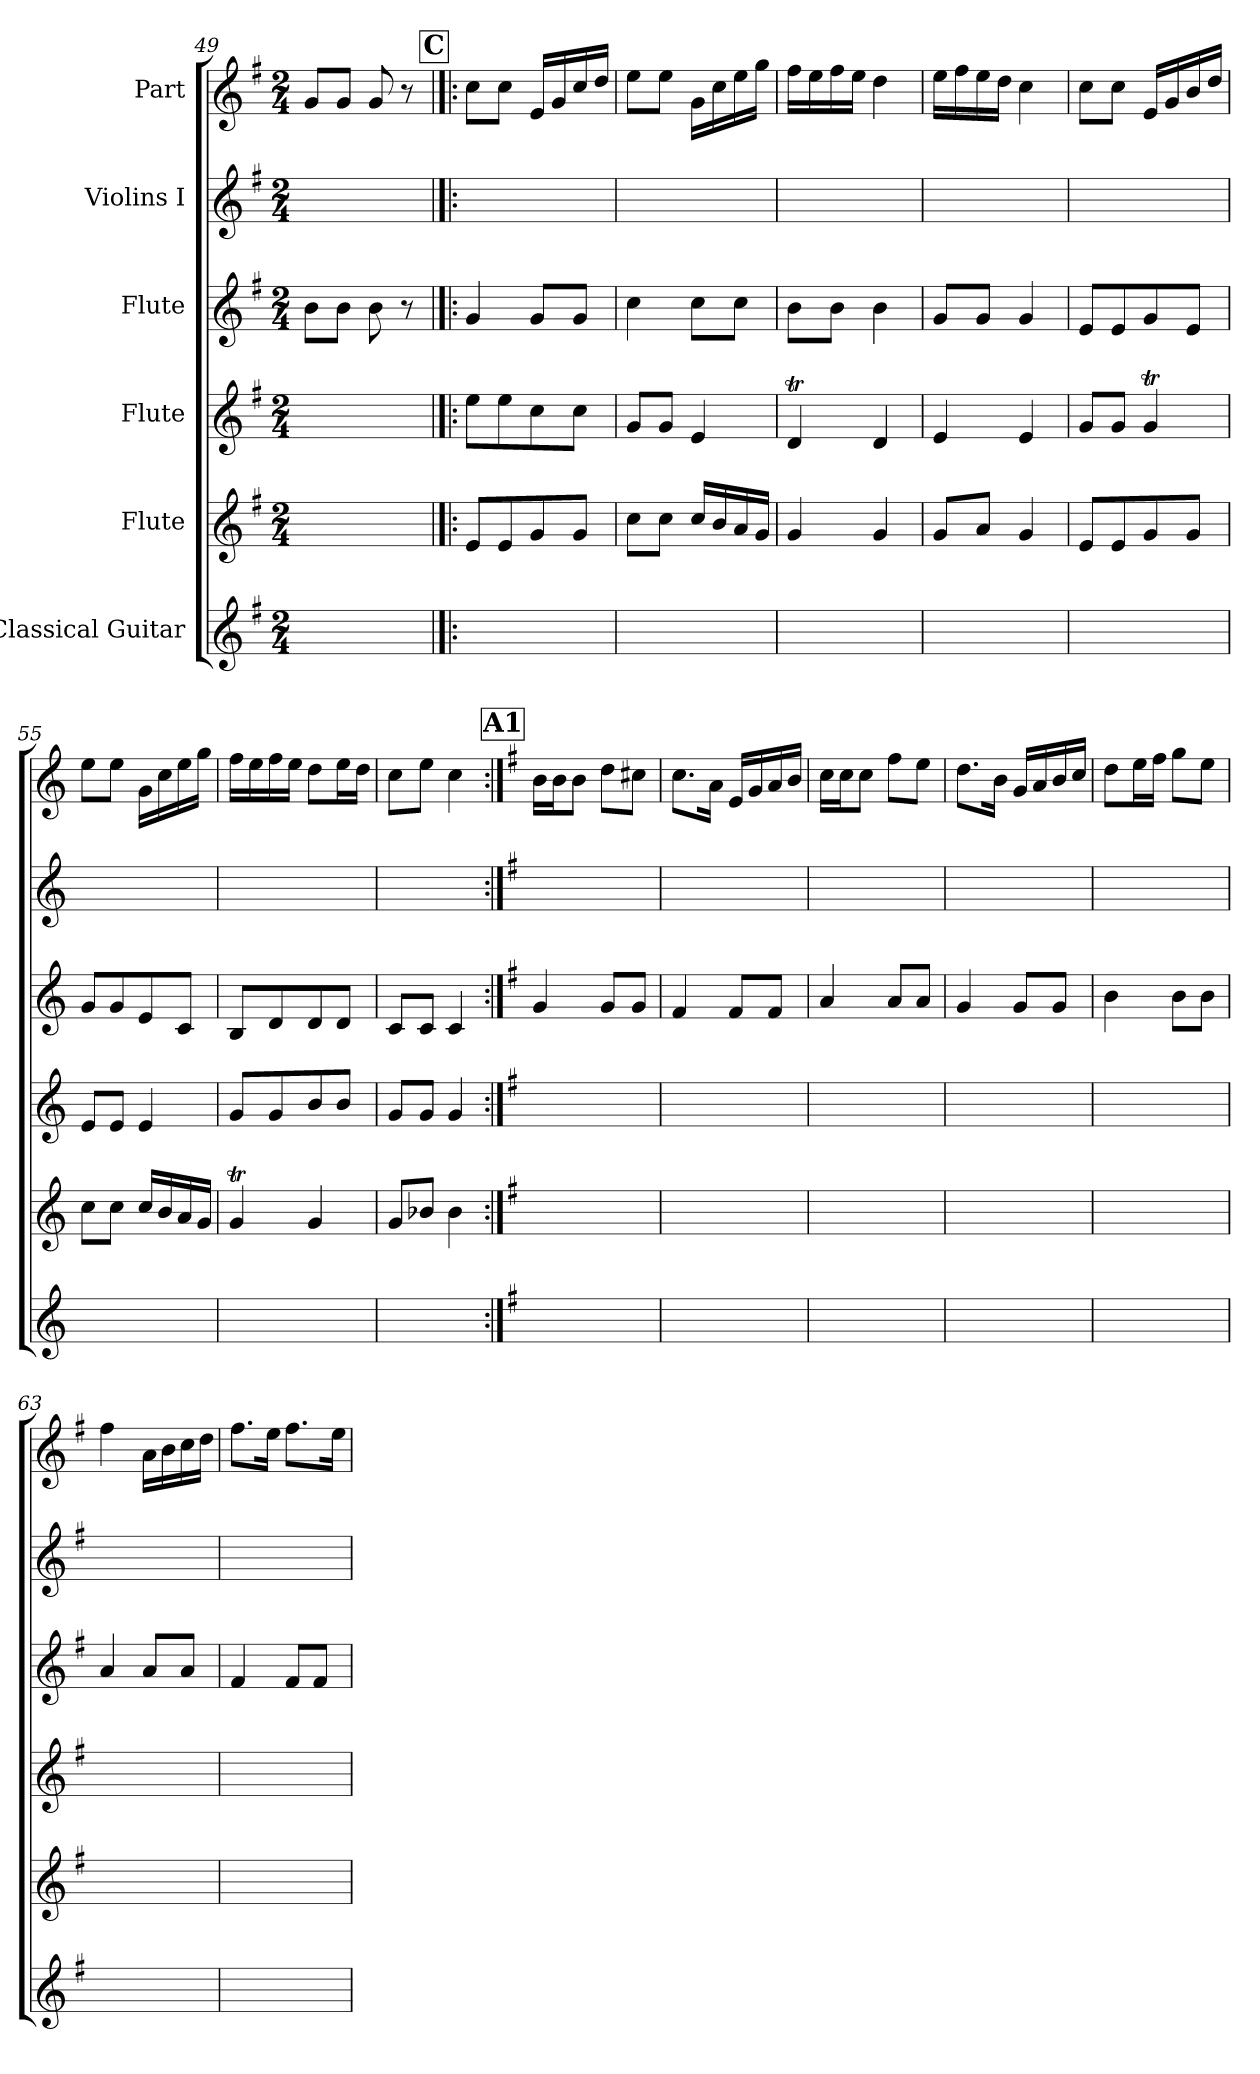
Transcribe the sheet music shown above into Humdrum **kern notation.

**kern	**kern	**kern	**kern	**kern	**kern
*part6	*part5	*part4	*part3	*part2	*part1
*staff6	*staff5	*staff4	*staff3	*staff2	*staff1
*I"Classical Guitar	*I"Flute	*I"Flute	*I"Flute	*I"Violins I	*I"Part
*clefG2	*clefG2	*clefG2	*clefG2	*clefG2	*clefG2
*ITrd7c12	*	*	*	*	*
*k[f#]	*k[f#]	*k[f#]	*k[f#]	*k[f#]	*k[f#]
*G:	*G:	*G:	*G:	*G:	*G:
*M2/4	*M2/4	*M2/4	*M2/4	*M2/4	*M2/4
=49	=49	=49	=49	=49	=49
!LO:N:vis=1	!LO:N:vis=1	!LO:N:vis=1	!	!LO:N:vis=1	!
2ryy	2ryy	2ryy	8bL	2ryy	8gL
.	.	.	8bJ	.	8gJ
.	.	.	8b	.	8g
.	.	.	8r	.	8r
!!LO:REH:place=s1:t=C
=50!|:	=50!|:	=50!|:	=50!|:	=50!|:	=50!|:
*k[]	*k[]	*k[]	*k[]	*k[]	*k[]
*C:	*C:	*C:	*C:	*C:	*C:
!LO:N:vis=1	!	!	!	!LO:N:vis=1	!
2ryy	8eL	8eeL	4g	2ryy	8ccL
.	8e	8ee	.	.	8ccJ
.	8g	8cc	8gL	.	16eLL
.	.	.	.	.	16g
.	8gJ	8ccJ	8gJ	.	16cc
.	.	.	.	.	16ddJJ
=51	=51	=51	=51	=51	=51
!LO:N:vis=1	!	!	!	!LO:N:vis=1	!
2ryy	8ccL	8gL	4cc	2ryy	8eeL
.	8ccJ	8gJ	.	.	8eeJ
.	16ccLL	4e	8ccL	.	16gLL
.	16b	.	.	.	16cc
.	16a	.	8ccJ	.	16ee
.	16gJJ	.	.	.	16ggJJ
=52	=52	=52	=52	=52	=52
!LO:N:vis=1	!	!	!	!LO:N:vis=1	!
2ryy	4g	4dT	8bL	2ryy	16ffLL
.	.	.	.	.	16ee
.	.	.	8bJ	.	16ff
.	.	.	.	.	16eeJJ
.	4g	4d	4b	.	4dd
=53	=53	=53	=53	=53	=53
!LO:N:vis=1	!	!	!	!LO:N:vis=1	!
2ryy	8gL	4eTTT	8gL	2ryy	16eeLL
.	.	.	.	.	16ff
.	8aJ	.	8gJ	.	16ee
.	.	.	.	.	16ddJJ
.	4g	4e	4g	.	4cc
=54	=54	=54	=54	=54	=54
!LO:N:vis=1	!	!	!	!LO:N:vis=1	!
2ryy	8eL	8gL	8eL	2ryy	8ccL
.	8e	8gJ	8e	.	8ccJ
.	8g	4gT	8g	.	16eLL
.	.	.	.	.	16g
.	8gJ	.	8eJ	.	16b
.	.	.	.	.	16ddJJ
=55	=55	=55	=55	=55	=55
!LO:N:vis=1	!	!	!	!LO:N:vis=1	!
2ryy	8ccL	8eL	8gL	2ryy	8eeL
.	8ccJ	8eJ	8g	.	8eeJ
.	16ccLL	4eTTT	8e	.	16gLL
.	16b	.	.	.	16cc
.	16a	.	8cJ	.	16ee
.	16gJJ	.	.	.	16ggJJ
=56	=56	=56	=56	=56	=56
!LO:N:vis=1	!	!	!	!LO:N:vis=1	!
2ryy	4gT	8gL	8BL	2ryy	16ffLL
.	.	.	.	.	16ee
.	.	8g	8d	.	16ff
.	.	.	.	.	16eeJJ
.	4g	8b	8d	.	8ddL
.	.	8bJ	8dJ	.	16eeL
.	.	.	.	.	16ddJJ
=57	=57	=57	=57	=57	=57
!LO:N:vis=1	!	!	!	!LO:N:vis=1	!
2ryy	8gTTTL	8gL	8cL	2ryy	8ccL
.	8b-XJ	8gJ	8cJ	.	8eeJ
.	4b-	4g	4c	.	4cc
!!LO:REH:place=s1:t=A1
=58:|!	=58:|!	=58:|!	=58:|!	=58:|!	=58:|!
*k[f#]	*k[f#]	*k[f#]	*k[f#]	*k[f#]	*k[f#]
*G:	*G:	*G:	*G:	*G:	*G:
!LO:N:vis=1	!LO:N:vis=1	!LO:N:vis=1	!	!LO:N:vis=1	!
2ryy	2ryy	2ryy	4g	2ryy	16bLL
.	.	.	.	.	16bJ
.	.	.	.	.	8bJ
.	.	.	8gL	.	8ddL
.	.	.	8gJ	.	8cc#XJ
=59	=59	=59	=59	=59	=59
!LO:N:vis=1	!LO:N:vis=1	!LO:N:vis=1	!	!LO:N:vis=1	!
2ryy	2ryy	2ryy	4f#	2ryy	8.ccL
.	.	.	.	.	16aJk
.	.	.	8f#L	.	16eLL
.	.	.	.	.	16g
.	.	.	8f#J	.	16a
.	.	.	.	.	16bJJ
=60	=60	=60	=60	=60	=60
!LO:N:vis=1	!LO:N:vis=1	!LO:N:vis=1	!	!LO:N:vis=1	!
2ryy	2ryy	2ryy	4a	2ryy	16ccLL
.	.	.	.	.	16ccJ
.	.	.	.	.	8ccJ
.	.	.	8aL	.	8ff#L
.	.	.	8aJ	.	8eeJ
=61	=61	=61	=61	=61	=61
!LO:N:vis=1	!LO:N:vis=1	!LO:N:vis=1	!	!LO:N:vis=1	!
2ryy	2ryy	2ryy	4g	2ryy	8.ddL
.	.	.	.	.	16bJk
.	.	.	8gL	.	16gLL
.	.	.	.	.	16a
.	.	.	8gJ	.	16b
.	.	.	.	.	16ccJJ
=62	=62	=62	=62	=62	=62
!LO:N:vis=1	!LO:N:vis=1	!LO:N:vis=1	!	!LO:N:vis=1	!
2ryy	2ryy	2ryy	4b	2ryy	8ddL
.	.	.	.	.	16eeL
.	.	.	.	.	16ff#JJ
.	.	.	8bL	.	8ggL
.	.	.	8bJ	.	8eeJ
=63	=63	=63	=63	=63	=63
!LO:N:vis=1	!LO:N:vis=1	!LO:N:vis=1	!	!LO:N:vis=1	!
2ryy	2ryy	2ryy	4a	2ryy	4ff#
.	.	.	8aL	.	16aLL
.	.	.	.	.	16b
.	.	.	8aJ	.	16cc
.	.	.	.	.	16ddJJ
=64	=64	=64	=64	=64	=64
!LO:N:vis=1	!LO:N:vis=1	!LO:N:vis=1	!	!LO:N:vis=1	!
2ryy	2ryy	2ryy	4f#	2ryy	8.ff#L
.	.	.	.	.	16eeJk
.	.	.	8f#L	.	8.ff#L
.	.	.	8f#J	.	.
.	.	.	.	.	16eeJk
=	=	=	=	=	=
*-	*-	*-	*-	*-	*-
